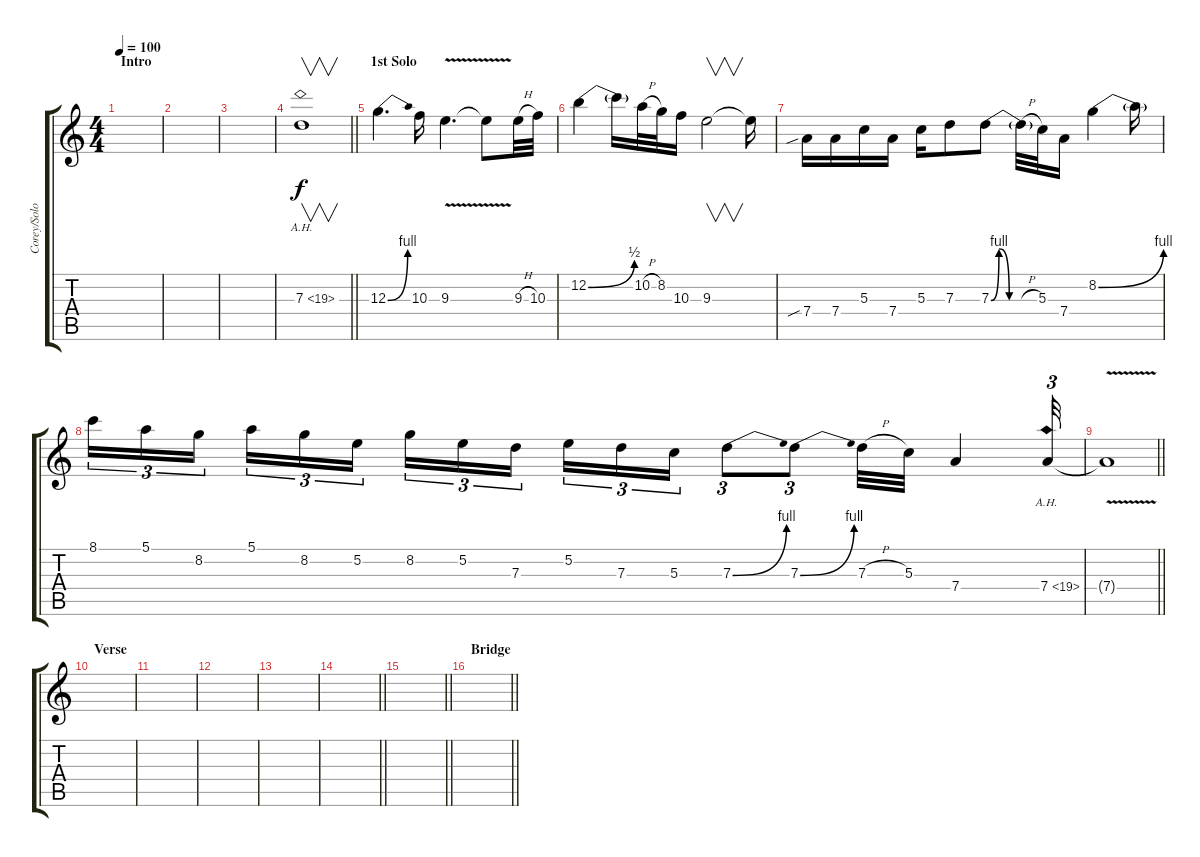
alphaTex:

\track ("Corey/Solo" "Corey/Solo") {instrument distortionguitar}
\staff {score tabs}
\tuning (E4 B3 G3 D3 A2 E2) {hide}
\ts (4 4)
\section ("" "Intro")
\tempo 100
\clef g2
\ks c
|
|
|
\barLineRight lightlight
7.3{ah 12}.1{v} |
\section ("" "1st Solo")
12.3{be (bend 0 0 60 4)}.4{d volume 14} 10.3.16 9.3{v}.4{d} 9.3{t}.8 9.3{h}.32 10.3.32 |
12.2{be (bend 0 0 60 2)}.4 12.2{t}.16 10.2{h}.32 8.2.32 10.3.16 9.3.2{v} 9.3{t}.16 |
7.4{sib}.16 7.4.16 5.3.16 7.4.16 5.3.16 7.3.8 7.3{be (custom 0 0 10 4 23 0 60 0)}.8 7.3{h t}.32 5.3.32 7.4.16 8.2{be (bend 0 0 60 4)}.4 8.2{t}.16 |
8.1.16{tu (3 2)} 5.1.16{tu (3 2)} 8.2.16{tu (3 2) beam splitsecondary} 5.1.16{tu (3 2)} 8.2.16{tu (3 2)} 5.2.16{tu (3 2)} 8.2.16{tu (3 2)} 5.2.16{tu (3 2)} 7.3.16{tu (3 2) beam splitsecondary} 5.2.16{tu (3 2)} 7.3.16{tu (3 2)} 5.3.16{tu (3 2)} 7.3{be (bend 0 0 60 4)}.8{tu (3 2)} 7.3{be (bend 0 0 60 4)}.8{tu (3 2)} 7.3{h}.32 5.3.32 7.4.4 7.4{ah 12}.32{tu (3 2)} |
\barLineRight lightlight
7.4{v t}.1 |
\section ("" "Verse")
|
|
|
|
\barLineRight lightlight
|
\barLineRight lightlight
|
\section ("" "Bridge")
\barLineRight lightlight
